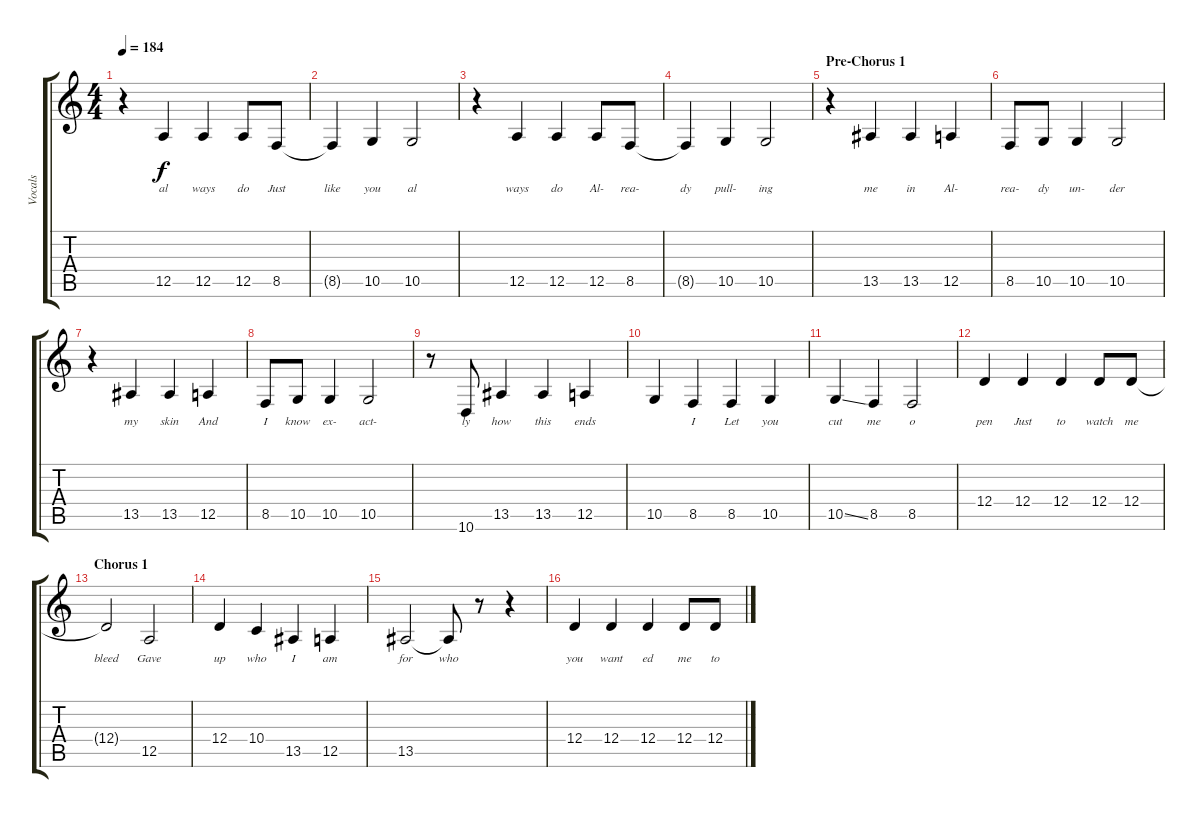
\track ("Vocals" "Vocals") {instrument clarinet}
\staff {score tabs}
\tuning (E4 B3 G3 D3 A2 E2) {hide}
\ts (4 4)
\tempo 184
\clef g2
\ks c
r.4{dy f} 12.5.4{lyrics (0 "al") lyrics (1 "") lyrics (2 "") lyrics (3 "") lyrics (4 "")} 12.5.4{lyrics (0 "ways") lyrics (1 "") lyrics (2 "") lyrics (3 "") lyrics (4 "")} 12.5.8{lyrics (0 "do") lyrics (1 "") lyrics (2 "") lyrics (3 "") lyrics (4 "")} 8.5.8{lyrics (0 "Just") lyrics (1 "") lyrics (2 "") lyrics (3 "") lyrics (4 "")} |
8.5{t}.4{lyrics (0 "like") lyrics (1 "") lyrics (2 "") lyrics (3 "") lyrics (4 "")} 10.5.4{lyrics (0 "you") lyrics (1 "") lyrics (2 "") lyrics (3 "") lyrics (4 "")} 10.5.2{lyrics (0 "al") lyrics (1 "") lyrics (2 "") lyrics (3 "") lyrics (4 "")} |
r.4 12.5.4{lyrics (0 "ways") lyrics (1 "") lyrics (2 "") lyrics (3 "") lyrics (4 "")} 12.5.4{lyrics (0 "do") lyrics (1 "") lyrics (2 "") lyrics (3 "") lyrics (4 "")} 12.5.8{lyrics (0 "Al-") lyrics (1 "") lyrics (2 "") lyrics (3 "") lyrics (4 "")} 8.5.8{lyrics (0 "rea-") lyrics (1 "") lyrics (2 "") lyrics (3 "") lyrics (4 "")} |
8.5{t}.4{lyrics (0 "dy") lyrics (1 "") lyrics (2 "") lyrics (3 "") lyrics (4 "")} 10.5.4{lyrics (0 "pull-") lyrics (1 "") lyrics (2 "") lyrics (3 "") lyrics (4 "")} 10.5.2{lyrics (0 "ing") lyrics (1 "") lyrics (2 "") lyrics (3 "") lyrics (4 "")} |
\section ("" "Pre-Chorus 1")
r.4 13.5.4{lyrics (0 "me") lyrics (1 "") lyrics (2 "") lyrics (3 "") lyrics (4 "")} 13.5.4{lyrics (0 "in") lyrics (1 "") lyrics (2 "") lyrics (3 "") lyrics (4 "")} 12.5.4{lyrics (0 "Al-") lyrics (1 "") lyrics (2 "") lyrics (3 "") lyrics (4 "")} |
8.5.8{lyrics (0 "rea-") lyrics (1 "") lyrics (2 "") lyrics (3 "") lyrics (4 "")} 10.5.8{lyrics (0 "dy") lyrics (1 "") lyrics (2 "") lyrics (3 "") lyrics (4 "")} 10.5.4{lyrics (0 "un-") lyrics (1 "") lyrics (2 "") lyrics (3 "") lyrics (4 "")} 10.5.2{lyrics (0 "der") lyrics (1 "") lyrics (2 "") lyrics (3 "") lyrics (4 "")} |
r.4 13.5.4{lyrics (0 "my") lyrics (1 "") lyrics (2 "") lyrics (3 "") lyrics (4 "")} 13.5.4{lyrics (0 "skin") lyrics (1 "") lyrics (2 "") lyrics (3 "") lyrics (4 "")} 12.5.4{lyrics (0 "And") lyrics (1 "") lyrics (2 "") lyrics (3 "") lyrics (4 "")} |
8.5.8{lyrics (0 "I") lyrics (1 "") lyrics (2 "") lyrics (3 "") lyrics (4 "")} 10.5.8{lyrics (0 "know") lyrics (1 "") lyrics (2 "") lyrics (3 "") lyrics (4 "")} 10.5.4{lyrics (0 "ex-") lyrics (1 "") lyrics (2 "") lyrics (3 "") lyrics (4 "")} 10.5.2{lyrics (0 "act-") lyrics (1 "") lyrics (2 "") lyrics (3 "") lyrics (4 "")} |
r.8 10.6.8{lyrics (0 "ly") lyrics (1 "") lyrics (2 "") lyrics (3 "") lyrics (4 "")} 13.5.4{lyrics (0 "how") lyrics (1 "") lyrics (2 "") lyrics (3 "") lyrics (4 "")} 13.5.4{lyrics (0 "this") lyrics (1 "") lyrics (2 "") lyrics (3 "") lyrics (4 "")} 12.5.4{lyrics (0 "ends") lyrics (1 "") lyrics (2 "") lyrics (3 "") lyrics (4 "")} |
10.5.4{lyrics (0 "") lyrics (1 "") lyrics (2 "") lyrics (3 "") lyrics (4 "")} 8.5.4{lyrics (0 "I") lyrics (1 "") lyrics (2 "") lyrics (3 "") lyrics (4 "")} 8.5.4{lyrics (0 "Let") lyrics (1 "") lyrics (2 "") lyrics (3 "") lyrics (4 "")} 10.5.4{lyrics (0 "you") lyrics (1 "") lyrics (2 "") lyrics (3 "") lyrics (4 "")} |
10.5{ss}.4{lyrics (0 "cut") lyrics (1 "") lyrics (2 "") lyrics (3 "") lyrics (4 "")} 8.5.4{lyrics (0 "me") lyrics (1 "") lyrics (2 "") lyrics (3 "") lyrics (4 "")} 8.5.2{lyrics (0 "o") lyrics (1 "") lyrics (2 "") lyrics (3 "") lyrics (4 "")} |
12.4.4{lyrics (0 "pen") lyrics (1 "") lyrics (2 "") lyrics (3 "") lyrics (4 "")} 12.4.4{lyrics (0 "Just") lyrics (1 "") lyrics (2 "") lyrics (3 "") lyrics (4 "")} 12.4.4{lyrics (0 "to") lyrics (1 "") lyrics (2 "") lyrics (3 "") lyrics (4 "")} 12.4.8{lyrics (0 "watch") lyrics (1 "") lyrics (2 "") lyrics (3 "") lyrics (4 "")} 12.4.8{lyrics (0 "me") lyrics (1 "") lyrics (2 "") lyrics (3 "") lyrics (4 "")} |
\section ("" "Chorus 1")
12.4{t}.2{lyrics (0 "bleed") lyrics (1 "") lyrics (2 "") lyrics (3 "") lyrics (4 "")} 12.5.2{lyrics (0 "Gave") lyrics (1 "") lyrics (2 "") lyrics (3 "") lyrics (4 "")} |
12.4.4{lyrics (0 "up") lyrics (1 "") lyrics (2 "") lyrics (3 "") lyrics (4 "")} 10.4.4{lyrics (0 "who") lyrics (1 "") lyrics (2 "") lyrics (3 "") lyrics (4 "")} 13.5.4{lyrics (0 "I") lyrics (1 "") lyrics (2 "") lyrics (3 "") lyrics (4 "")} 12.5.4{lyrics (0 "am") lyrics (1 "") lyrics (2 "") lyrics (3 "") lyrics (4 "")} |
13.5.2{lyrics (0 "for") lyrics (1 "") lyrics (2 "") lyrics (3 "") lyrics (4 "")} 13.5{t}.8{lyrics (0 "who") lyrics (1 "") lyrics (2 "") lyrics (3 "") lyrics (4 "")} r.8 r.4 |
12.4.4{lyrics (0 "you") lyrics (1 "") lyrics (2 "") lyrics (3 "") lyrics (4 "")} 12.4.4{lyrics (0 "want") lyrics (1 "") lyrics (2 "") lyrics (3 "") lyrics (4 "")} 12.4.4{lyrics (0 "ed") lyrics (1 "") lyrics (2 "") lyrics (3 "") lyrics (4 "")} 12.4.8{lyrics (0 "me") lyrics (1 "") lyrics (2 "") lyrics (3 "") lyrics (4 "")} 12.4.8{lyrics (0 "to") lyrics (1 "") lyrics (2 "") lyrics (3 "") lyrics (4 "")}
